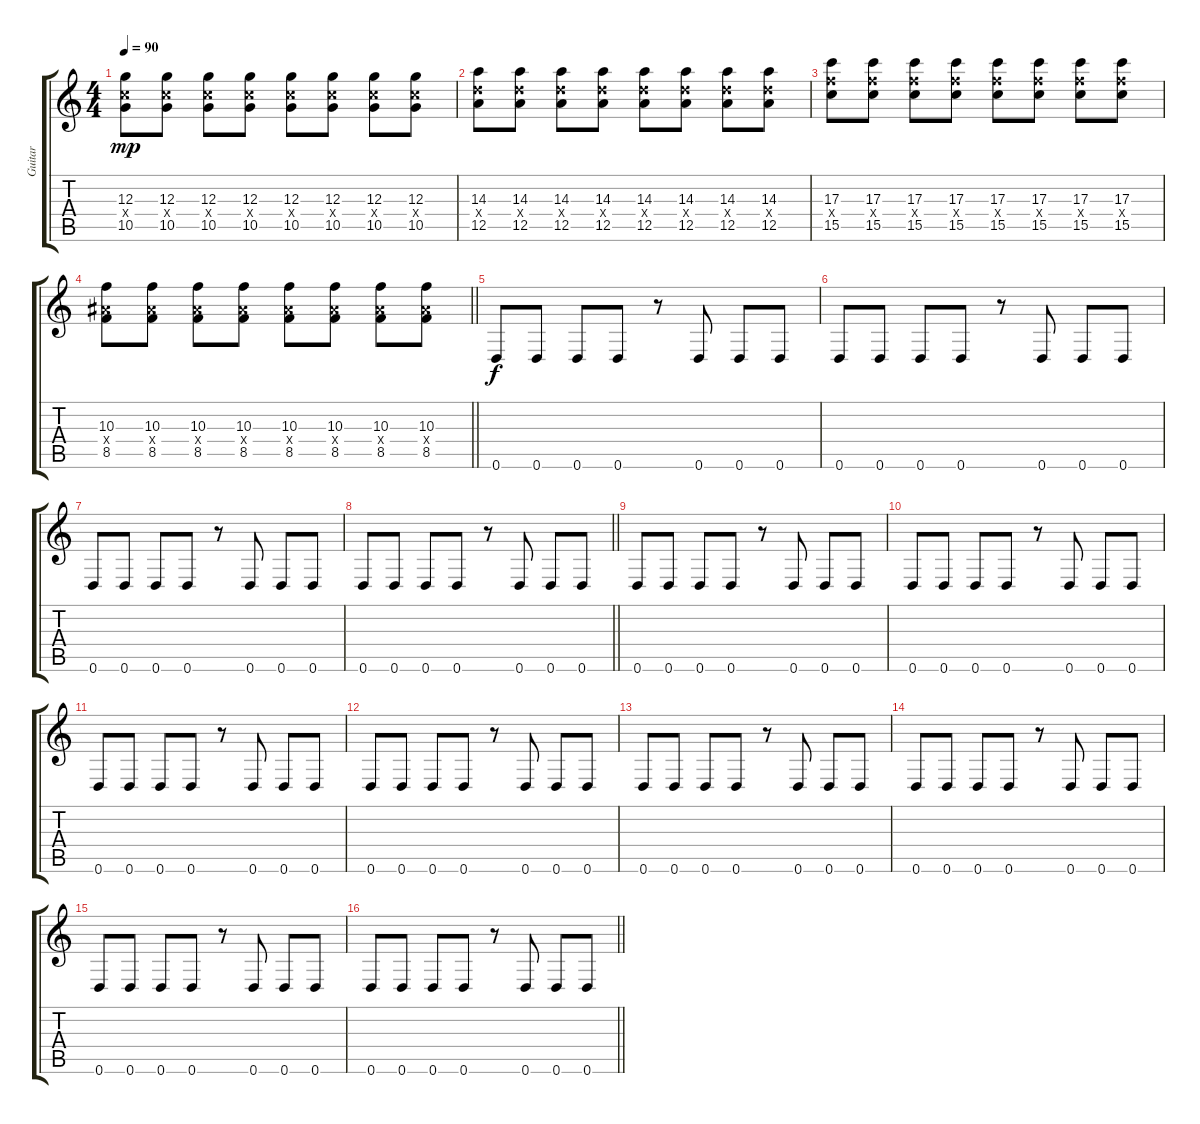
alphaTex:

\track ("Guitar" "Guitar") {instrument distortionguitar}
\staff {score tabs}
\tuning (E4 B3 G3 D3 A2 D2) {hide}
\ts (4 4)
\tempo 90
\clef g2
\ks c
(12.3 10.4{x} 10.5).8{dy mp} (12.3 10.4{x} 10.5).8 (12.3 10.4{x} 10.5).8 (12.3 10.4{x} 10.5).8 (12.3 10.4{x} 10.5).8 (12.3 10.4{x} 10.5).8 (12.3 10.4{x} 10.5).8 (12.3 10.4{x} 10.5).8 |
(14.3 12.4{x} 12.5).8 (14.3 12.4{x} 12.5).8 (14.3 12.4{x} 12.5).8 (14.3 12.4{x} 12.5).8 (14.3 12.4{x} 12.5).8 (14.3 12.4{x} 12.5).8 (14.3 12.4{x} 12.5).8 (14.3 12.4{x} 12.5).8 |
(17.3 15.4{x} 15.5).8 (17.3 15.4{x} 15.5).8 (17.3 15.4{x} 15.5).8 (17.3 15.4{x} 15.5).8 (17.3 15.4{x} 15.5).8 (17.3 15.4{x} 15.5).8 (17.3 15.4{x} 15.5).8 (17.3 15.4{x} 15.5).8 |
\barLineRight lightlight
(10.3 8.4{x} 8.5).8 (10.3 8.4{x} 8.5).8 (10.3 8.4{x} 8.5).8 (10.3 8.4{x} 8.5).8 (10.3 8.4{x} 8.5).8 (10.3 8.4{x} 8.5).8 (10.3 8.4{x} 8.5).8 (10.3 8.4{x} 8.5).8 |
\section ("" "")
0.6.8{dy f} 0.6.8 0.6.8 0.6.8 r.8 0.6.8 0.6.8 0.6.8 |
0.6.8 0.6.8 0.6.8 0.6.8 r.8 0.6.8 0.6.8 0.6.8 |
0.6.8 0.6.8 0.6.8 0.6.8 r.8 0.6.8 0.6.8 0.6.8 |
\barLineRight lightlight
0.6.8 0.6.8 0.6.8 0.6.8 r.8 0.6.8 0.6.8 0.6.8 |
\section ("" "")
0.6.8 0.6.8 0.6.8 0.6.8 r.8 0.6.8 0.6.8 0.6.8 |
0.6.8 0.6.8 0.6.8 0.6.8 r.8 0.6.8 0.6.8 0.6.8 |
0.6.8 0.6.8 0.6.8 0.6.8 r.8 0.6.8 0.6.8 0.6.8 |
0.6.8 0.6.8 0.6.8 0.6.8 r.8 0.6.8 0.6.8 0.6.8 |
0.6.8 0.6.8 0.6.8 0.6.8 r.8 0.6.8 0.6.8 0.6.8 |
0.6.8 0.6.8 0.6.8 0.6.8 r.8 0.6.8 0.6.8 0.6.8 |
0.6.8 0.6.8 0.6.8 0.6.8 r.8 0.6.8 0.6.8 0.6.8 |
\barLineRight lightlight
0.6.8 0.6.8 0.6.8 0.6.8 r.8 0.6.8 0.6.8 0.6.8
